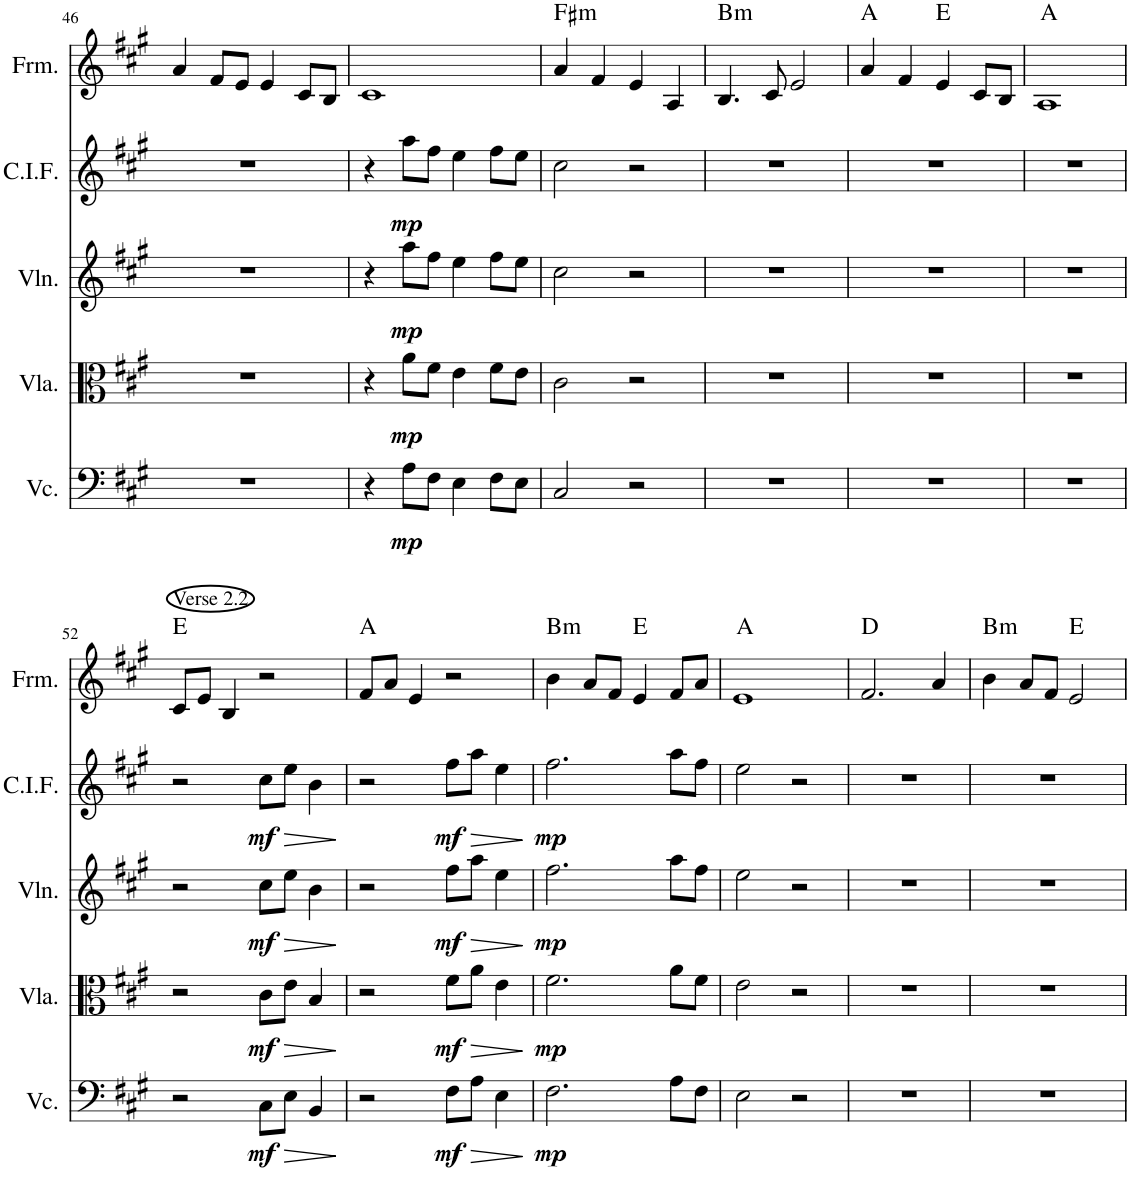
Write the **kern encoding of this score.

**kern	**dynam	**kern	**dynam	**kern	**dynam	**kern	**dynam	**kern	**harte
*part5	*part5	*part4	*part4	*part3	*part3	*part2	*part2	*part1	*part1
*staff5	*staff5	*staff4	*staff4	*staff3	*staff3	*staff2	*staff2	*staff1	*
*I"Violoncello	*	*I"Viola	*	*I"Violin	*	*I"Chinese Instruments Form	*	*I"Form	*
*I'Vc.	*	*I'Vla.	*	*I'Vln.	*	*I'C.I.F.	*	*I'Frm.	*
!!LO:PB:g=z
*clefF4	*	*clefC3	*	*clefG2	*	*clefG2	*	*clefG2	*
*k[f#c#g#]	*	*k[f#c#g#]	*	*k[f#c#g#]	*	*k[f#c#g#]	*	*k[f#c#g#]	*
*M4/4	*	*M4/4	*	*M4/4	*	*M4/4	*	*M4/4	*
=46	=46	=46	=46	=46	=46	=46	=46	=46	=46
1r	.	1r	.	1r	.	1r	.	4a/	.
.	.	.	.	.	.	.	.	8f#/L	.
.	.	.	.	.	.	.	.	8e/J	.
.	.	.	.	.	.	.	.	4e/	.
.	.	.	.	.	.	.	.	8c#/L	.
.	.	.	.	.	.	.	.	8B/J	.
=47	=47	=47	=47	=47	=47	=47	=47	=47	=47
4r	.	4r	.	4r	.	4r	.	1c#	.
!	!LO:DY:b	!	!LO:DY:b	!	!LO:DY:b	!	!LO:DY:b	!	!
8A\L	mp	8a\L	mp	8aa\L	mp	8aa\L	mp	.	.
8F#\J	.	8f#\J	.	8ff#\J	.	8ff#\J	.	.	.
4E\	.	4e\	.	4ee\	.	4ee\	.	.	.
8F#\L	.	8f#\L	.	8ff#\L	.	8ff#\L	.	.	.
8E\J	.	8e\J	.	8ee\J	.	8ee\J	.	.	.
=48	=48	=48	=48	=48	=48	=48	=48	=48	=48
!	!	!	!	!	!	!	!	!	!LO:H:kt=m
2C#/	.	2c#\	.	2cc#\	.	2cc#\	.	4a/	F#:min
.	.	.	.	.	.	.	.	4f#/	.
2r	.	2r	.	2r	.	2r	.	4e/	.
.	.	.	.	.	.	.	.	4A/	.
=49	=49	=49	=49	=49	=49	=49	=49	=49	=49
!	!	!	!	!	!	!	!	!	!LO:H:kt=m
1r	.	1r	.	1r	.	1r	.	4.B/	B:min
.	.	.	.	.	.	.	.	8c#/	.
.	.	.	.	.	.	.	.	2e/	.
=50	=50	=50	=50	=50	=50	=50	=50	=50	=50
1r	.	1r	.	1r	.	1r	.	4a/	A:maj
.	.	.	.	.	.	.	.	4f#/	.
.	.	.	.	.	.	.	.	4e/	E:maj
.	.	.	.	.	.	.	.	8c#/L	.
.	.	.	.	.	.	.	.	8B/J	.
=51	=51	=51	=51	=51	=51	=51	=51	=51	=51
1r	.	1r	.	1r	.	1r	.	1A	A:maj
!!LO:LB:g=z
=52	=52	=52	=52	=52	=52	=52	=52	=52	=52
!	!	!	!	!	!	!	!	!LO:TX:a:t=Verse 2.2	!
2r	.	2r	.	2r	.	2r	.	8c#/L	E:maj
.	.	.	.	.	.	.	.	8e/J	.
.	.	.	.	.	.	.	.	4B/	.
!	!LO:DY:b	!	!LO:DY:b	!	!LO:DY:b	!	!LO:DY:b	!	!
8C#\L	mf	8c#\L	mf	8cc#\L	mf	8cc#\L	mf	2r	.
!	!LO:HP:b	!	!LO:HP:b	!	!LO:HP:b	!	!LO:HP:b	!	!
8E\J	>	8e\J	>	8ee\J	>	8ee\J	>	.	.
4BB/	.	4B/	.	4b\	.	4b\	.	.	.
.	]	.	]	.	]	.	]	.	.
=53	=53	=53	=53	=53	=53	=53	=53	=53	=53
2r	.	2r	.	2r	.	2r	.	8f#/L	A:maj
.	.	.	.	.	.	.	.	8a/J	.
.	.	.	.	.	.	.	.	4e/	.
!	!LO:DY:b	!	!LO:DY:b	!	!LO:DY:b	!	!LO:DY:b	!	!
8F#\L	mf	8f#\L	mf	8ff#\L	mf	8ff#\L	mf	2r	.
!	!LO:HP:b	!	!LO:HP:b	!	!LO:HP:b	!	!LO:HP:b	!	!
8A\J	>	8a\J	>	8aa\J	>	8aa\J	>	.	.
4E\	.	4e\	.	4ee\	.	4ee\	.	.	.
.	]	.	]	.	]	.	]	.	.
=54	=54	=54	=54	=54	=54	=54	=54	=54	=54
!	!LO:DY:b	!	!LO:DY:b	!	!LO:DY:b	!	!LO:DY:b	!	!LO:H:kt=m
2.F#\	mp	2.f#\	mp	2.ff#\	mp	2.ff#\	mp	4b\	B:min
.	.	.	.	.	.	.	.	8a/L	.
.	.	.	.	.	.	.	.	8f#/J	.
.	.	.	.	.	.	.	.	4e/	E:maj
8A\L	.	8a\L	.	8aa\L	.	8aa\L	.	8f#/L	.
8F#\J	.	8f#\J	.	8ff#\J	.	8ff#\J	.	8a/J	.
=55	=55	=55	=55	=55	=55	=55	=55	=55	=55
2E\	.	2e\	.	2ee\	.	2ee\	.	1e	A:maj
2r	.	2r	.	2r	.	2r	.	.	.
=56	=56	=56	=56	=56	=56	=56	=56	=56	=56
1r	.	1r	.	1r	.	1r	.	2.f#/	D:maj
.	.	.	.	.	.	.	.	4a/	.
=57	=57	=57	=57	=57	=57	=57	=57	=57	=57
!	!	!	!	!	!	!	!	!	!LO:H:kt=m
1r	.	1r	.	1r	.	1r	.	4b\	B:min
.	.	.	.	.	.	.	.	8a/L	.
.	.	.	.	.	.	.	.	8f#/J	.
.	.	.	.	.	.	.	.	2e/	E:maj
=	=	=	=	=	=	=	=	=	=
*-	*-	*-	*-	*-	*-	*-	*-	*-	*-
